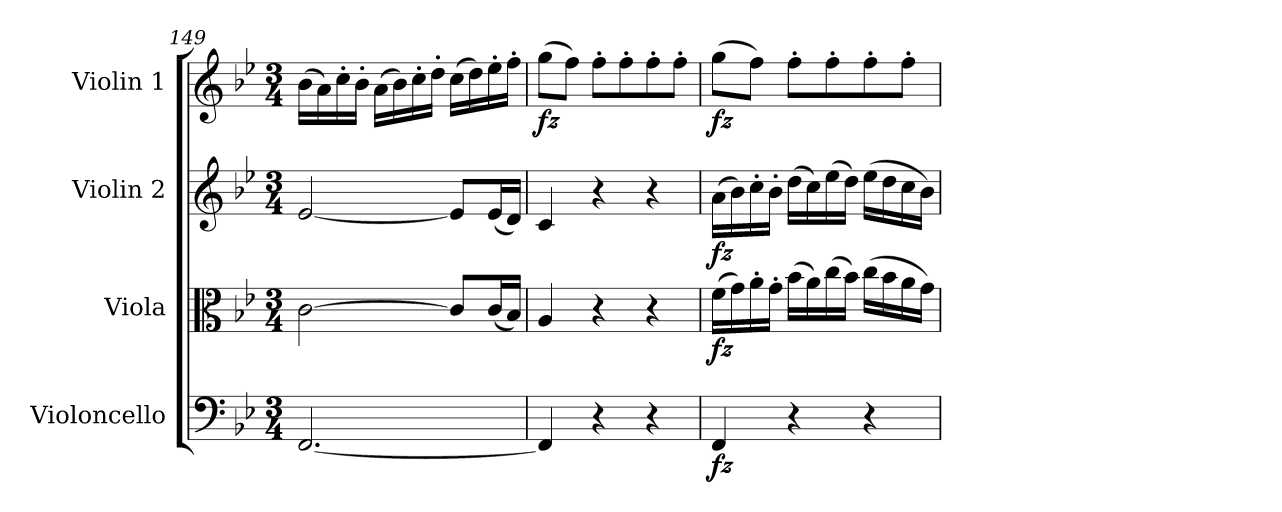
**kern	**dynam	**kern	**dynam	**kern	**dynam	**kern	**dynam
*part4	*part4	*part3	*part3	*part2	*part2	*part1	*part1
*staff4	*staff4	*staff3	*staff3	*staff2	*staff2	*staff1	*staff1
*I"Violoncello	*	*I"Viola	*	*I"Violin 2	*	*I"Violin 1	*
*I'Vc	*	*I'Vla	*	*I'Vln	*	*I'Vln	*
*clefF4	*	*clefC3	*	*clefG2	*	*clefG2	*
*k[b-e-]	*	*k[b-e-]	*	*k[b-e-]	*	*k[b-e-]	*
*M3/4	*	*M3/4	*	*M3/4	*	*M3/4	*
=149	=149	=149	=149	=149	=149	=149	=149
[2.FF/	.	[2c\	.	[2e-/	.	(16b-\LL	.
.	.	.	.	.	.	16a\)	.
.	.	.	.	.	.	16cc'\	.
.	.	.	.	.	.	16b-'\JJ	.
.	.	.	.	.	.	(16a\LL	.
.	.	.	.	.	.	16b-\)	.
.	.	.	.	.	.	16cc'\	.
.	.	.	.	.	.	16dd'\JJ	.
.	.	8c/L]	.	8e-/L]	.	(16cc\LL	.
.	.	.	.	.	.	16dd\)	.
.	.	(16c/L	.	(16e-/L	.	16ee-'\	.
.	.	16B-/JJ)	.	16d/JJ)	.	16ff'\JJ	.
=150	=150	=150	=150	=150	=150	=150	=150
!	!	!	!	!	!	!	!LO:DY:b
4FF/]	.	4A/	.	4c/	.	(8gg\L	fz
.	.	.	.	.	.	8ff\J)	.
4r	.	4r	.	4r	.	8ff'\L	.
.	.	.	.	.	.	8ff'\	.
4r	.	4r	.	4r	.	8ff'\	.
.	.	.	.	.	.	8ff'\J	.
=151	=151	=151	=151	=151	=151	=151	=151
!	!LO:DY:b	!	!LO:DY:b	!	!LO:DY:b	!	!LO:DY:b
4FF/	fz	(16f\LL	fz	(16a\LL	fz	(8gg\L	fz
.	.	16g\)	.	16b-\)	.	.	.
.	.	16a'\	.	16cc'\	.	8ff\J)	.
.	.	16g'\JJ	.	16b-'\JJ	.	.	.
4r	.	(16b-\LL	.	(16dd\LL	.	8ff'\L	.
.	.	16a\)	.	16cc\)	.	.	.
.	.	(16cc\	.	(16ee-\	.	8ff'\	.
.	.	16b-\JJ)	.	16dd\JJ)	.	.	.
4r	.	(16cc\LL	.	(16ee-\LL	.	8ff'\	.
.	.	16b-\	.	16dd\	.	.	.
.	.	16a\	.	16cc\	.	8ff'\J	.
.	.	16g\JJ)	.	16b-\JJ)	.	.	.
=	=	=	=	=	=	=	=
*-	*-	*-	*-	*-	*-	*-	*-
